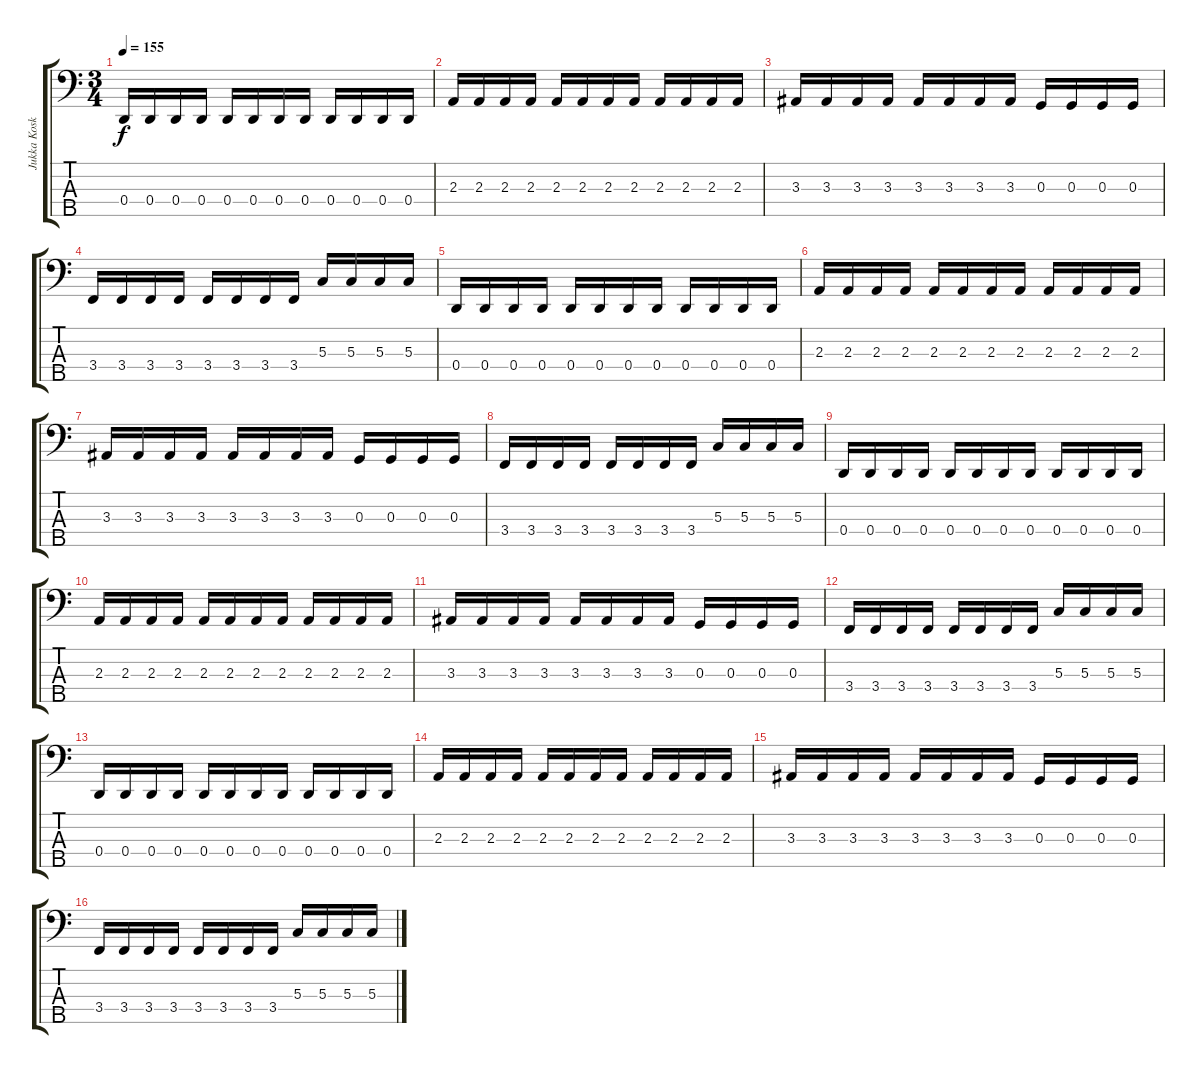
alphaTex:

\track ("Jukka Koskinen" "Jukka Kosk") {instrument electricbasspick}
\staff {score tabs}
\tuning (F2 C2 G1 D1 A0) {hide}
\ts (3 4)
\tempo 155
\clef f4
\ks c
0.4.16{dy f} 0.4.16 0.4.16 0.4.16 0.4.16 0.4.16 0.4.16 0.4.16 0.4.16 0.4.16 0.4.16 0.4.16 |
2.3.16 2.3.16 2.3.16 2.3.16 2.3.16 2.3.16 2.3.16 2.3.16 2.3.16 2.3.16 2.3.16 2.3.16 |
3.3.16 3.3.16 3.3.16 3.3.16 3.3.16 3.3.16 3.3.16 3.3.16 0.3.16 0.3.16 0.3.16 0.3.16 |
3.4.16 3.4.16 3.4.16 3.4.16 3.4.16 3.4.16 3.4.16 3.4.16 5.3.16 5.3.16 5.3.16 5.3.16 |
0.4.16 0.4.16 0.4.16 0.4.16 0.4.16 0.4.16 0.4.16 0.4.16 0.4.16 0.4.16 0.4.16 0.4.16 |
2.3.16 2.3.16 2.3.16 2.3.16 2.3.16 2.3.16 2.3.16 2.3.16 2.3.16 2.3.16 2.3.16 2.3.16 |
3.3.16 3.3.16 3.3.16 3.3.16 3.3.16 3.3.16 3.3.16 3.3.16 0.3.16 0.3.16 0.3.16 0.3.16 |
3.4.16 3.4.16 3.4.16 3.4.16 3.4.16 3.4.16 3.4.16 3.4.16 5.3.16 5.3.16 5.3.16 5.3.16 |
0.4.16 0.4.16 0.4.16 0.4.16 0.4.16 0.4.16 0.4.16 0.4.16 0.4.16 0.4.16 0.4.16 0.4.16 |
2.3.16 2.3.16 2.3.16 2.3.16 2.3.16 2.3.16 2.3.16 2.3.16 2.3.16 2.3.16 2.3.16 2.3.16 |
3.3.16 3.3.16 3.3.16 3.3.16 3.3.16 3.3.16 3.3.16 3.3.16 0.3.16 0.3.16 0.3.16 0.3.16 |
3.4.16 3.4.16 3.4.16 3.4.16 3.4.16 3.4.16 3.4.16 3.4.16 5.3.16 5.3.16 5.3.16 5.3.16 |
0.4.16 0.4.16 0.4.16 0.4.16 0.4.16 0.4.16 0.4.16 0.4.16 0.4.16 0.4.16 0.4.16 0.4.16 |
2.3.16 2.3.16 2.3.16 2.3.16 2.3.16 2.3.16 2.3.16 2.3.16 2.3.16 2.3.16 2.3.16 2.3.16 |
3.3.16 3.3.16 3.3.16 3.3.16 3.3.16 3.3.16 3.3.16 3.3.16 0.3.16 0.3.16 0.3.16 0.3.16 |
3.4.16 3.4.16 3.4.16 3.4.16 3.4.16 3.4.16 3.4.16 3.4.16 5.3.16 5.3.16 5.3.16 5.3.16
